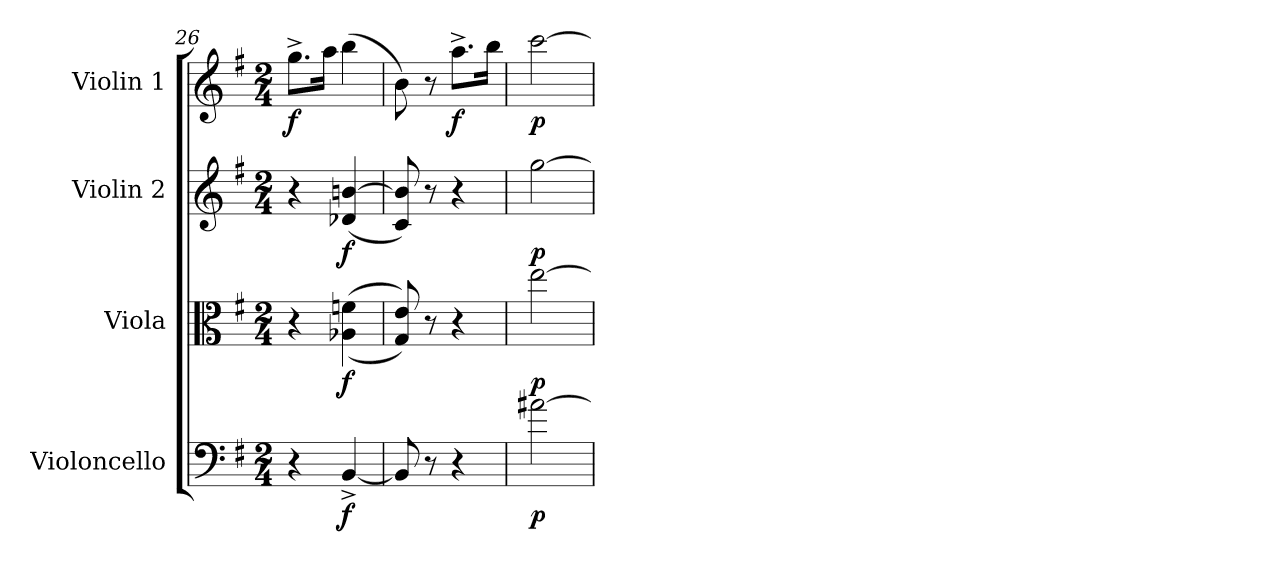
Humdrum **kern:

**kern	**dynam	**kern	**dynam	**kern	**dynam	**kern	**dynam
*part4	*part4	*part3	*part3	*part2	*part2	*part1	*part1
*staff4	*staff4	*staff3	*staff3	*staff2	*staff2	*staff1	*staff1
*I"Violoncello	*	*I"Viola	*	*I"Violin 2	*	*I"Violin 1	*
*I'Vc	*	*I'Vla	*	*I'Vln	*	*I'Vln	*
*clefF4	*	*clefC3	*	*clefG2	*	*clefG2	*
*k[f#]	*	*k[f#]	*	*k[f#]	*	*k[f#]	*
*M2/4	*	*M2/4	*	*M2/4	*	*M2/4	*
=26	=26	=26	=26	=26	=26	=26	=26
!	!	!	!	!	!	!	!LO:DY:b
4r	.	4r	.	4r	.	8.gg^\L	f
.	.	.	.	.	.	16aa\Jk	.
!	!LO:DY:b	!	!LO:DY:b	!	!LO:DY:b	!	!
[4BB^>/	f	(<(4A-X\ 4fn\	f	(<4d-X/ [4bni/	f	(4bb\	.
=27	=27	=27	=27	=27	=27	=27	=27
8BB/]	.	8G/ 8e/))	.	8c/ 8b/])	.	8b\)	.
8r	.	8r	.	8r	.	8r	.
!	!	!	!	!	!	!	!LO:DY:b
4r	.	4r	.	4r	.	8.aa^\L	f
.	.	.	.	.	.	16bb\Jk	.
=28	=28	=28	=28	=28	=28	=28	=28
!	!LO:DY:b	!	!LO:DY:b	!	!LO:DY:b	!	!LO:DY:b
[2a#X\	p	[2ee\	p	[2gg\	p	[2ccc\	p
=	=	=	=	=	=	=	=
*-	*-	*-	*-	*-	*-	*-	*-
